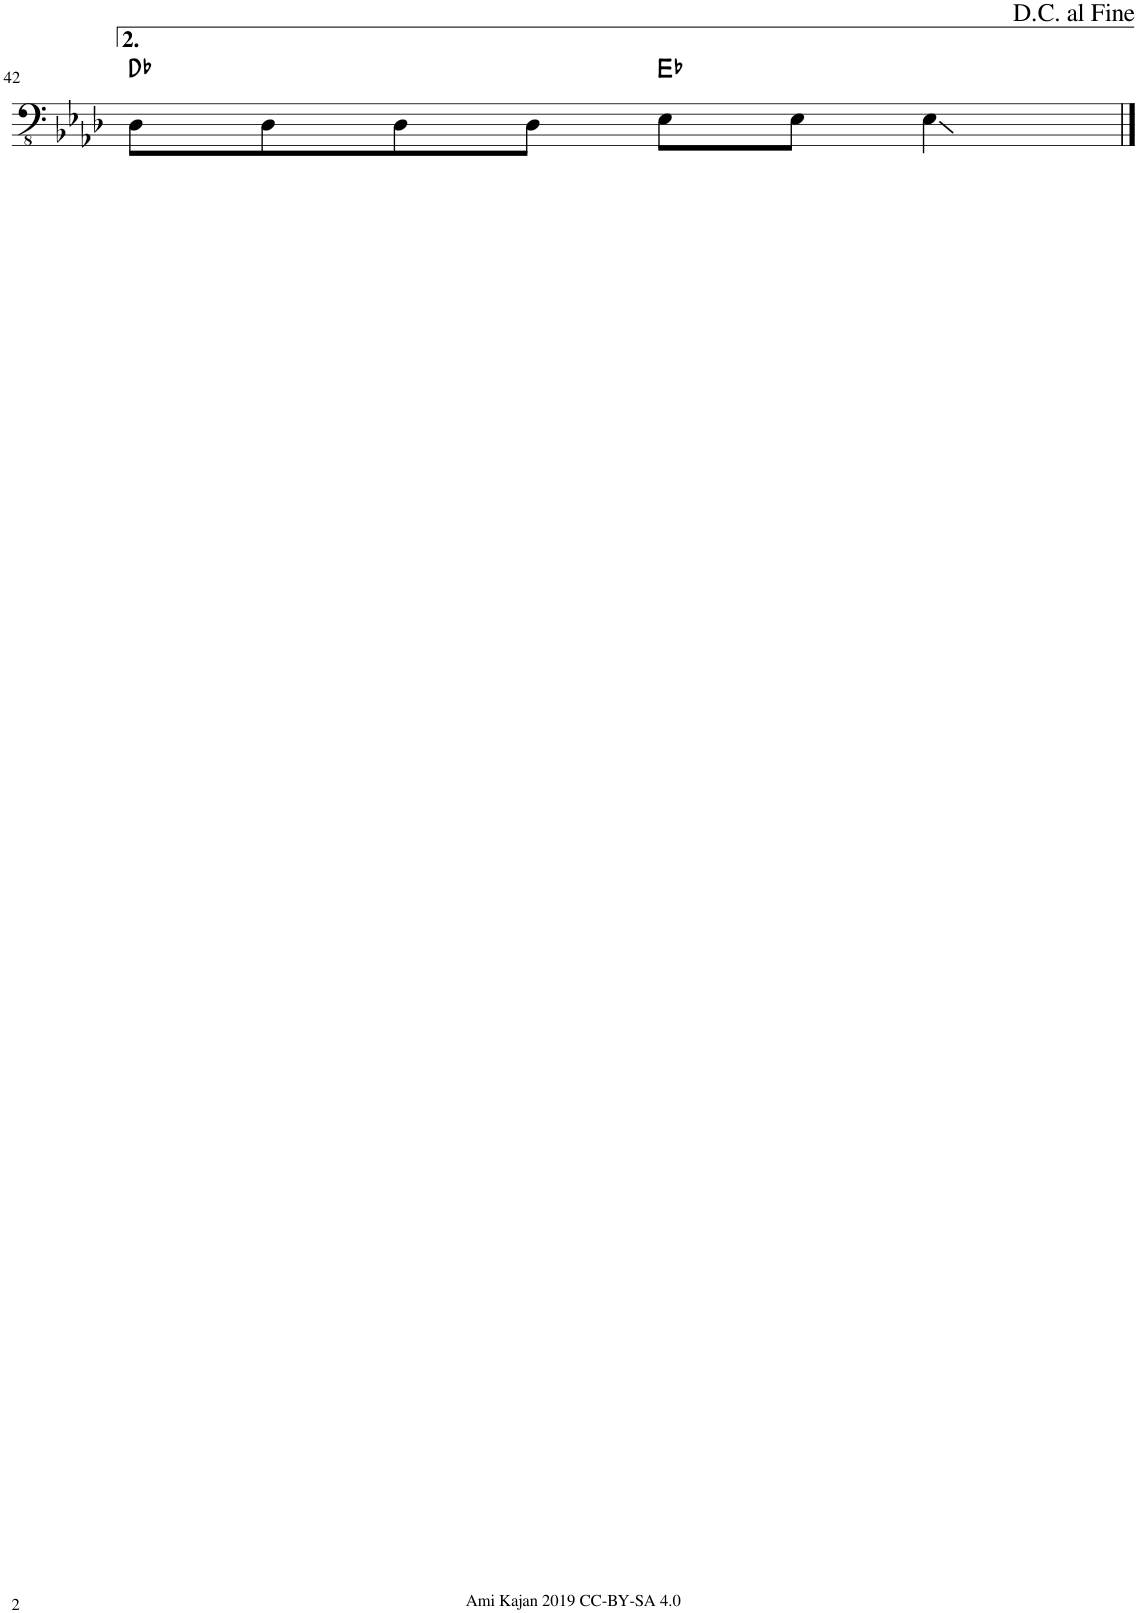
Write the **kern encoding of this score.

**kern	**harte
*part1	*part1
*staff1	*
*I"Acoustic Bass	*
*I'Bass	*
!!LO:PB:g=z
*clefFv4	*
*k[b-e-a-d-]	*
*M4/4	*
=42	=42
8DD-\L	Db:maj
8DD-\	.
8DD-\	.
8DD-\J	.
8EE-\L	Eb:maj
8EE-\J	.
4EE-\	.
==	==
*-	*-
